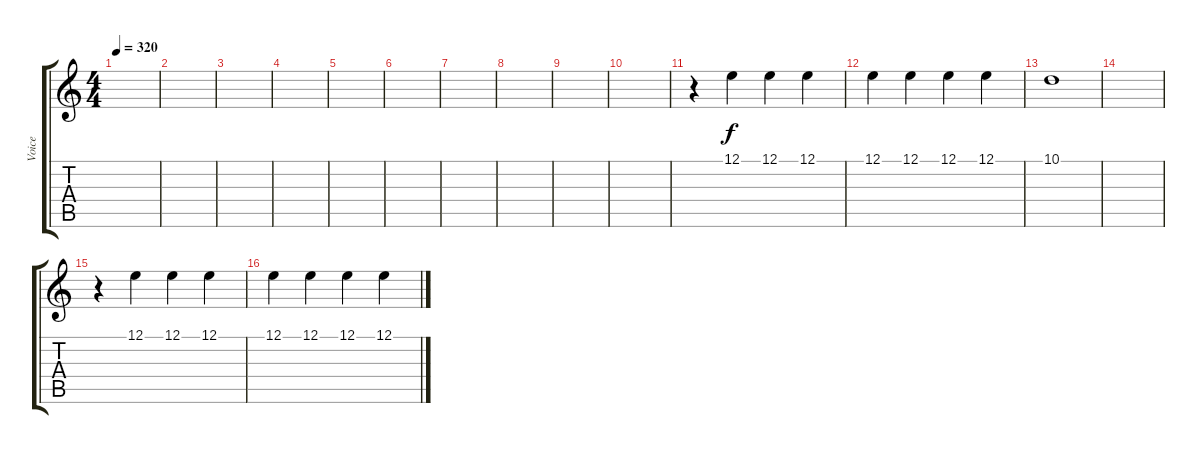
\track ("Voice" "Voice") {instrument violin}
\staff {score tabs}
\tuning (E4 B3 G3 D3 A2 E2) {hide}
\ts (4 4)
\tempo 320
\clef g2
\ks c
|
|
|
|
|
|
|
|
|
|
r.4 12.1.4 12.1.4 12.1.4 |
12.1.4 12.1.4 12.1.4 12.1.4 |
10.1.1 |
|
r.4 12.1.4 12.1.4 12.1.4 |
12.1.4 12.1.4 12.1.4 12.1.4
